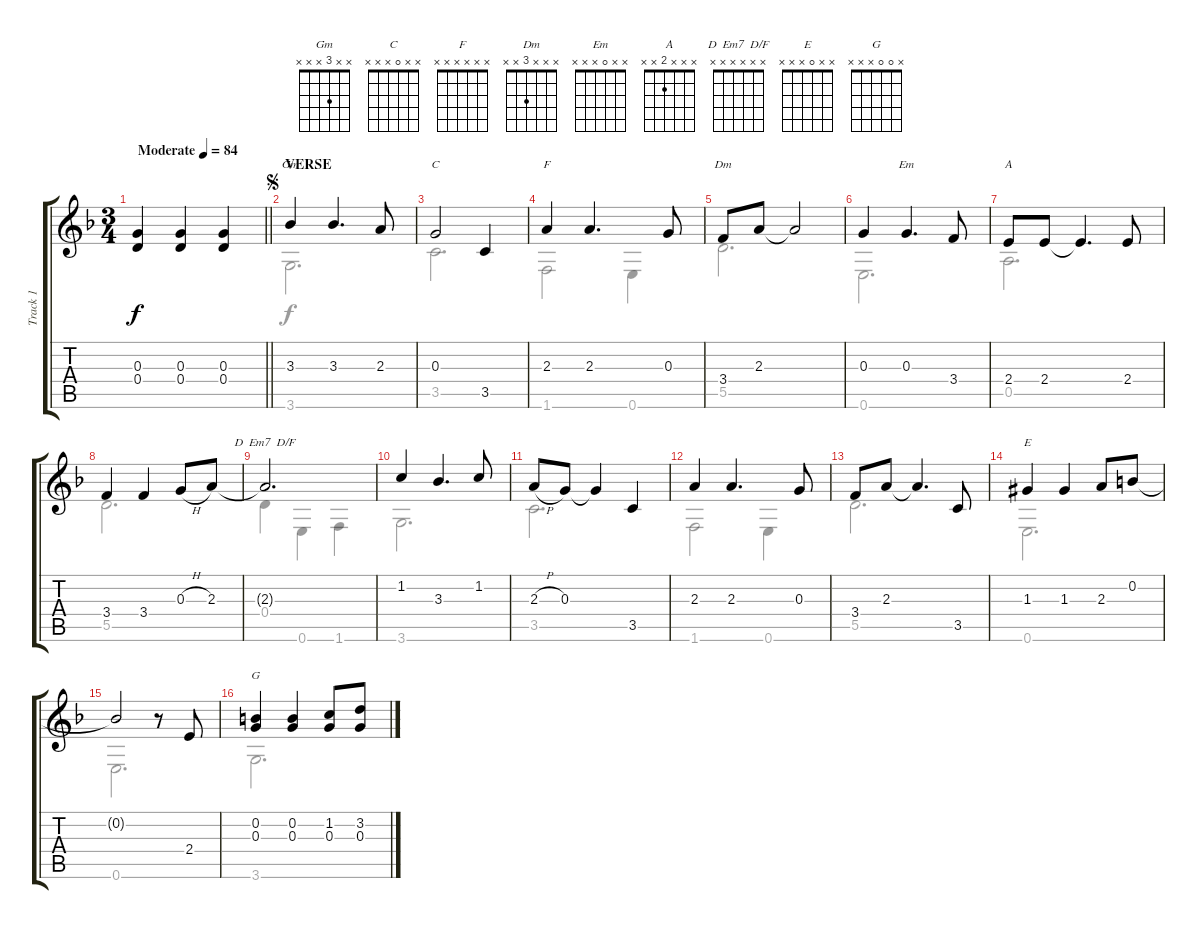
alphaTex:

\track ("Track 1" "Track 1") {instrument acousticguitarsteel}
\staff {score tabs}
\tuning (E4 B3 G3 D3 A2 E2) {hide}
\chord ("Gm" x x 3 x x x)
\chord ("C" x x 0 x x x)
\chord ("F" x x x x x x)
\chord ("Dm" x x x 3 x x)
\chord ("Em" x x 0 x x x)
\chord ("A" x x x 2 x x)
\chord ("D  Em7  D/F" x x x x x x)
\chord ("E" x x 0 x x x)
\chord ("G" x 0 0 x x x)
\voice
\ts (3 4)
\tempo (84 "Moderate")
\clef g2
\barLineRight lightlight
\ks dminor
(0.3 0.4).4{dy f instrument acousticguitarsteel} (0.3 0.4).4 (0.3 0.4).4 |
\section ("" "VERSE")
\jump segno
3.3.4{ch "Gm"} 3.3.4{d} 2.3.8 |
0.3.2{ch "C"} 3.5.4 |
2.3.4{ch "F"} 2.3.4{d} 0.3.8 |
3.4.8{ch "Dm"} 2.3.8 2.3{t}.2 |
0.3.4 0.3.4{d ch "Em"} 3.4.8 |
2.4.8{ch "A"} 2.4.8 2.4{t}.4{d} 2.4.8 |
3.4.4 3.4.4 0.3{h}.8 2.3.8 |
2.3{t}.2{d ch "D  Em7  D/F"} |
1.2.4 3.3.4{d} 1.2.8 |
2.3{h}.8 0.3.8 0.3{t}.4 3.5.4 |
2.3.4 2.3.4{d} 0.3.8 |
3.4.8 2.3.8 2.3{t}.4{d} 3.5.8 |
1.3{acc #}.4{ch "E"} 1.3{acc #}.4 2.3.8 0.2.8 |
0.2{t}.2 r.8 2.4.8 |
(0.2 0.3).4{ch "G"} (0.2 0.3).4 (1.2 0.3).8 (3.2 0.3).8
\voice
\clef g2
\ottava regular
\simile none
\barLineRight lightlight
\ks dminor
|
3.6.2{d} |
3.5.2{d} |
1.6.2 0.6.4 |
5.5.2{d} |
0.6.2{d} |
0.5.2{d} |
5.5.2{d} |
0.4.4 0.6.4 1.6.4 |
3.6.2{d} |
3.5.2{d} |
1.6.2 0.6.4 |
5.5.2{d} |
0.6.2{d} |
0.6.2{d} |
3.6.2{d}
